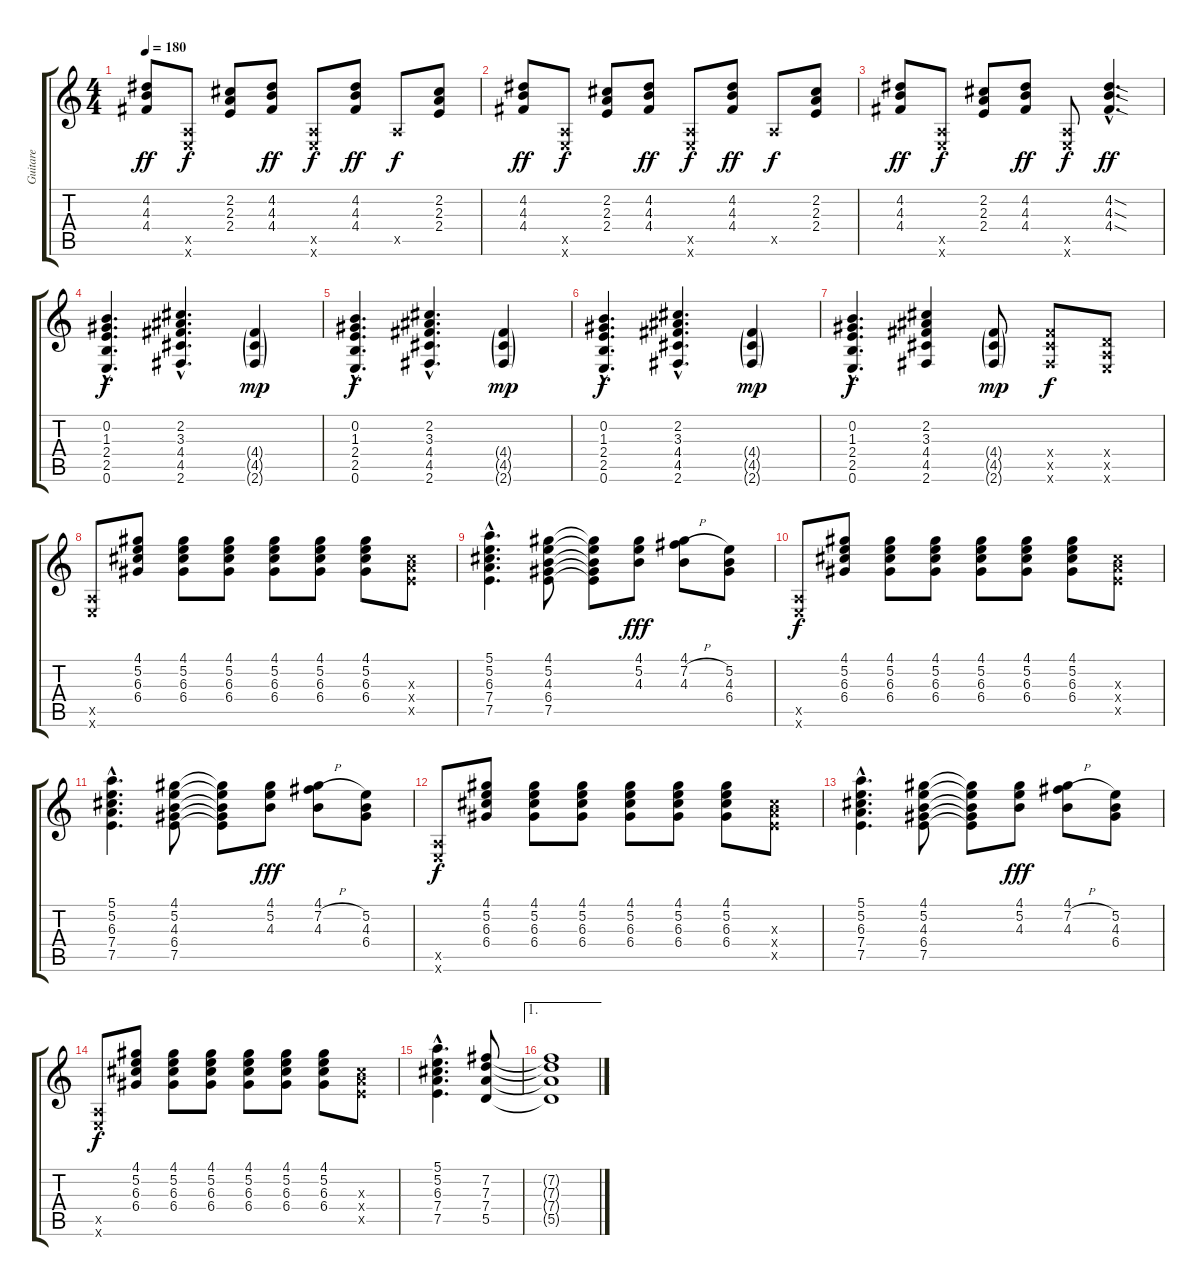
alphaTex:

\track ("Guitare" "Guitare") {instrument distortionguitar}
\staff {score tabs}
\tuning (E4 B3 G3 D3 A2 E2) {hide}
\ts (4 4)
\tempo 180
\clef g2
\ks c
(4.2 4.3 4.4).8{dy ff} (0.5{x} 0.6{x}).8{dy f} (2.2 2.3 2.4).8 (4.2 4.3 4.4).8{dy ff} (0.5{x} 0.6{x}).8{dy f} (4.2 4.3 4.4).8{dy ff} 0.5{x}.8{dy f} (2.2 2.3 2.4).8 |
(4.2 4.3 4.4).8{dy ff} (0.5{x} 0.6{x}).8{dy f} (2.2 2.3 2.4).8 (4.2 4.3 4.4).8{dy ff} (0.5{x} 0.6{x}).8{dy f} (4.2 4.3 4.4).8{dy ff} 0.5{x}.8{dy f} (2.2 2.3 2.4).8 |
(4.2 4.3 4.4).8{dy ff} (0.5{x} 0.6{x}).8{dy f} (2.2 2.3 2.4).8 (4.2 4.3 4.4).8{dy ff} (0.5{x} 0.6{x}).8{dy f} (4.2{sod hac} 4.3{sod hac} 4.4{sod hac}).4{d dy ff} |
(0.2{hac} 1.3{hac} 2.4{hac} 2.5{hac} 0.6{hac}).4{d dy f} (2.2{hac} 3.3{hac} 4.4{hac} 4.5{hac} 2.6{hac}).4{d} (4.4{g} 4.5{g} 2.6{g}).4{dy mp} |
(0.2{hac} 1.3{hac} 2.4{hac} 2.5{hac} 0.6{hac}).4{d dy f} (2.2{hac} 3.3{hac} 4.4{hac} 4.5{hac} 2.6{hac}).4{d} (4.4{g} 4.5{g} 2.6{g}).4{dy mp} |
(0.2{hac} 1.3{hac} 2.4{hac} 2.5{hac} 0.6{hac}).4{d dy f} (2.2{hac} 3.3{hac} 4.4{hac} 4.5{hac} 2.6{hac}).4{d} (4.4{g} 4.5{g} 2.6{g}).4{dy mp} |
(0.2{hac} 1.3{hac} 2.4{hac} 2.5{hac} 0.6{hac}).4{d dy f} (2.2 3.3 4.4 4.5 2.6).4 (4.4{g} 4.5{g} 2.6{g}).8{dy mp} (4.4{x} 4.5{x} 2.6{x}).8{dy f} (0.4{x} 0.5{x} 0.6{x}).8 |
(0.5{x} 0.6{x}).8 (4.1 5.2 6.3 6.4).8 (4.1 5.2 6.3 6.4).8 (4.1 5.2 6.3 6.4).8 (4.1 5.2 6.3 6.4).8 (4.1 5.2 6.3 6.4).8 (4.1 5.2 6.3 6.4).8 (6.3{x} 7.4{x} 7.5{x}).8 |
(5.1{hac} 5.2{hac} 6.3{hac} 7.4{hac} 7.5{hac}).4{d} (4.1 5.2 4.3 6.4 7.5).8 (4.1{t} 5.2{t} 4.3{t} 6.4{t} 7.5{t}).8 (4.1 5.2 4.3).8{dy fff} (4.1 7.2{h} 4.3).8 (5.2 4.3 6.4).8 |
(0.5{x} 0.6{x}).8{dy f} (4.1 5.2 6.3 6.4).8 (4.1 5.2 6.3 6.4).8 (4.1 5.2 6.3 6.4).8 (4.1 5.2 6.3 6.4).8 (4.1 5.2 6.3 6.4).8 (4.1 5.2 6.3 6.4).8 (6.3{x} 7.4{x} 7.5{x}).8 |
(5.1{hac} 5.2{hac} 6.3{hac} 7.4{hac} 7.5{hac}).4{d} (4.1 5.2 4.3 6.4 7.5).8 (4.1{t} 5.2{t} 4.3{t} 6.4{t} 7.5{t}).8 (4.1 5.2 4.3).8{dy fff} (4.1 7.2{h} 4.3).8 (5.2 4.3 6.4).8 |
(0.5{x} 0.6{x}).8{dy f} (4.1 5.2 6.3 6.4).8 (4.1 5.2 6.3 6.4).8 (4.1 5.2 6.3 6.4).8 (4.1 5.2 6.3 6.4).8 (4.1 5.2 6.3 6.4).8 (4.1 5.2 6.3 6.4).8 (6.3{x} 7.4{x} 7.5{x}).8 |
(5.1{hac} 5.2{hac} 6.3{hac} 7.4{hac} 7.5{hac}).4{d} (4.1 5.2 4.3 6.4 7.5).8 (4.1{t} 5.2{t} 4.3{t} 6.4{t} 7.5{t}).8 (4.1 5.2 4.3).8{dy fff} (4.1 7.2{h} 4.3).8 (5.2 4.3 6.4).8 |
(0.5{x} 0.6{x}).8{dy f} (4.1 5.2 6.3 6.4).8 (4.1 5.2 6.3 6.4).8 (4.1 5.2 6.3 6.4).8 (4.1 5.2 6.3 6.4).8 (4.1 5.2 6.3 6.4).8 (4.1 5.2 6.3 6.4).8 (6.3{x} 7.4{x} 7.5{x}).8 |
(5.1{hac} 5.2{hac} 6.3{hac} 7.4{hac} 7.5{hac}).4{d} (7.2 7.3 7.4 5.5).8 |
\ae 1
(7.2{t} 7.3{t} 7.4{t} 5.5{t}).1
